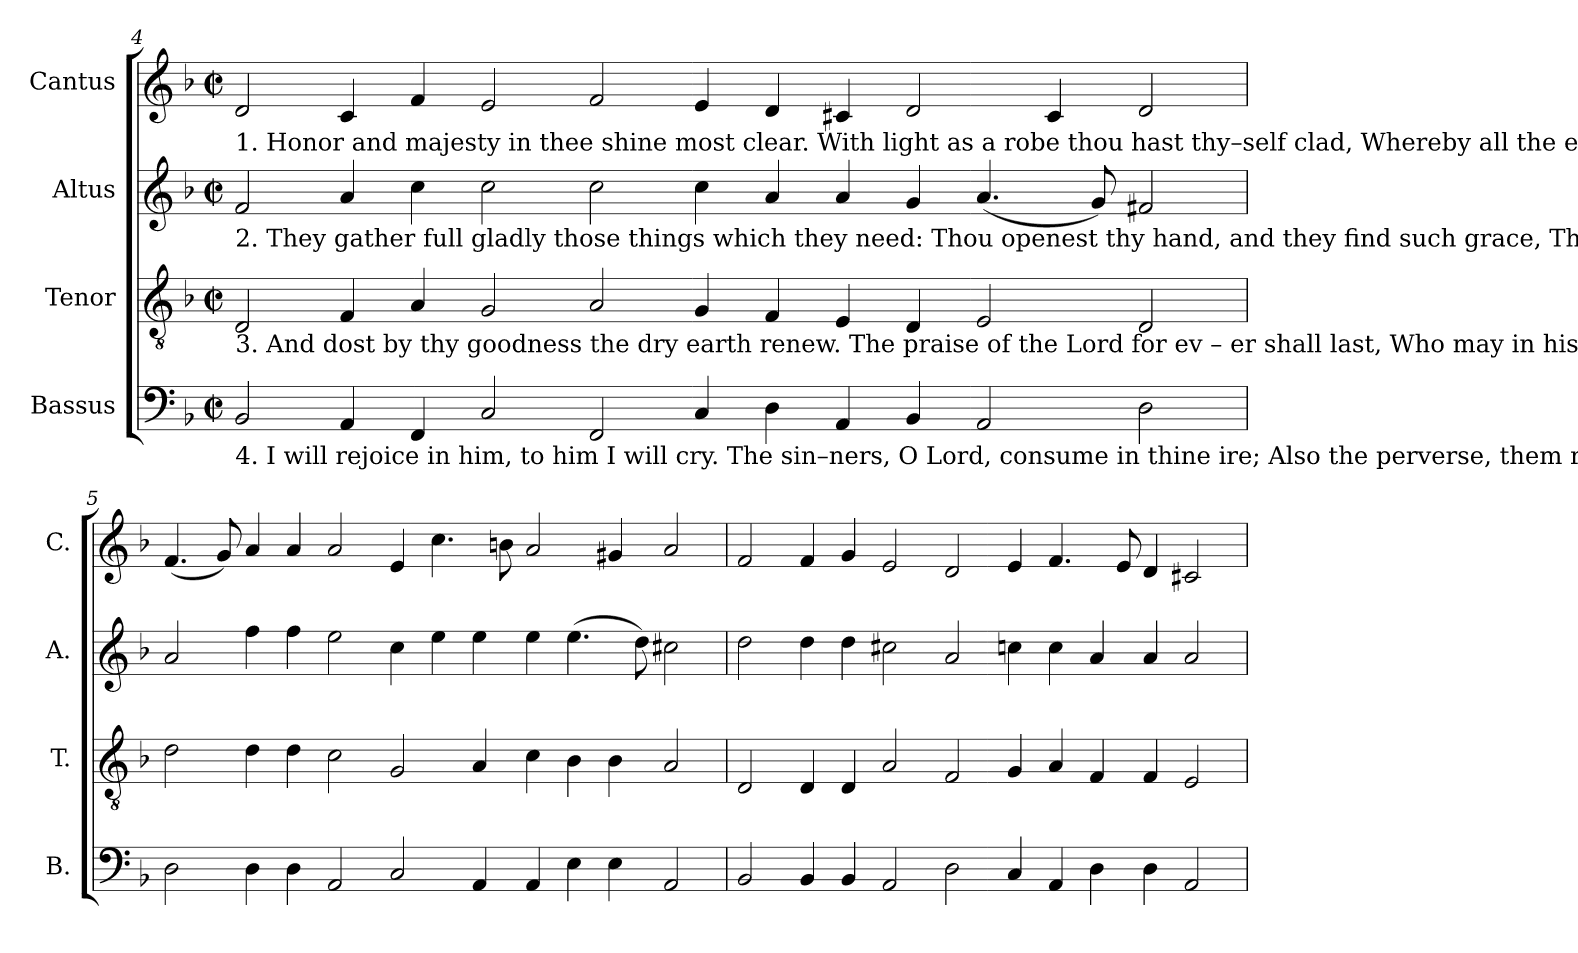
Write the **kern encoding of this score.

**kern	**kern	**kern	**kern
*part4	*part3	*part2	*part1
*staff4	*staff3	*staff2	*staff1
*I"Bassus	*I"Tenor	*I"Altus	*I"Cantus
*I'B.	*I'T.	*I'A.	*I'C.
!!LO:LB:g=z
*clefF4	*clefGv2	*clefG2	*clefG2
*k[b-]	*k[b-]	*k[b-]	*k[b-]
*M2/2	*M2/2	*M2/2	*M2/2
*met(c|)	*met(c|)	*met(c|)	*met(c|)
=4	=4	=4	=4
!	!	!	!LO:TX:b:t=1.  Honor  and majesty  in  thee shine  most  clear.    With  light   as  a  robe  thou hast  thy–self   clad,  Whereby all the earth thy greatness may see&colon;
!	!	!LO:TX:b:t=2. They gather  full gladly those things which they need&colon; Thou openest thy hand, and they find such grace, That they with good things are filled we see;	!
!	!LO:TX:b:t=3.  And dost  by  thy  goodness the dry earth renew.  The  praise  of  the  Lord  for   ev – er  shall  last,     Who may in his works by right well rejoice;	!	!
!LO:TX:b:t=4.  I   will   rejoice in  him,  to  him   I    will     cry.       The   sin–ners,  O Lord,  consume  in  thine  ire;   Also the perverse, them root out with shame&colon;	!	!	!
2BB-/	2D/	2f/	2d/
4AA/	4F/	4a/	4c/
4FF/	4A/	4cc\	4f/
2C/	2G/	2cc\	2e/
2FF/	2A/	2cc\	2f/
4C/	4G/	4cc\	4e/
4D\	4F/	4a/	4d/
4AA/	4E/	4a/	4c#X/
4BB-/	4D/	4g/	2d/
2AA/	2E/	(4.a/	.
.	.	.	4c#/
.	.	8g/)	.
2D\	2D/	2f#X/	2d/
=5	=5	=5	=5
2D\	2d\	2a/	(4.f/
.	.	.	8g/)
4D\	4d\	4ff\	4a/
4D\	4d\	4ff\	4a/
2AA/	2c\	2ee\	2a/
2C/	2G/	4cc\	4e/
.	.	4ee\	4.cc\
4AA/	4A/	4ee\	.
.	.	.	8bn\
4AA/	4c\	4ee\	2a/
4E\	4B-\	(4.ee\	.
4E\	4B-\	.	4g#X/
.	.	8dd\)	.
2AA/	2A/	2cc#X\	2a/
=6	=6	=6	=6
2BB-/	2D/	2dd\	2f/
4BB-/	4D/	4dd\	4f/
4BB-/	4D/	4dd\	4g/
2AA/	2A/	2cc#X\	2e/
2D\	2F/	2a/	2d/
4C/	4G/	4ccn\	4e/
4AA/	4A/	4cc\	4.f/
4D\	4F/	4a/	.
.	.	.	8e/
4D\	4F/	4a/	4d/
2AA/	2E/	2a/	2c#X/
=	=	=	=
*-	*-	*-	*-
